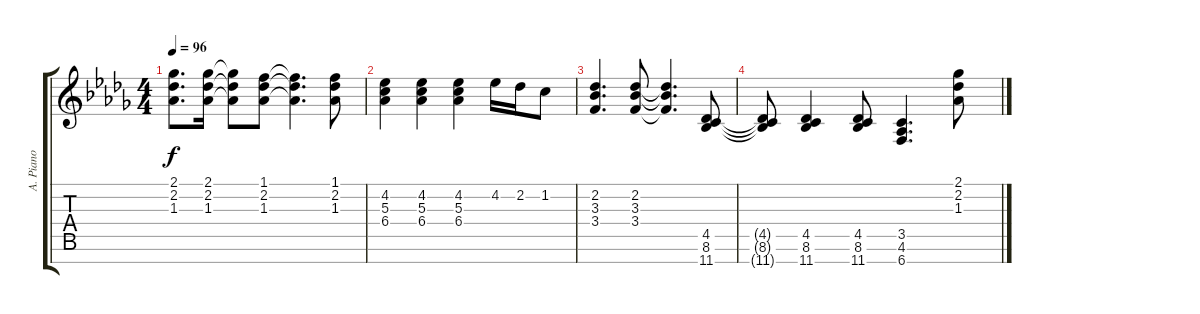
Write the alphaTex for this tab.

\track ("A. Piano" "A. Piano") {instrument acousticgrandpiano}
\staff {score tabs}
\tuning (E5 B4 G4 D4 A3 E3 B2) {hide}
\ts (4 4)
\tempo 96
\clef g2
\ks db
(2.1 2.2 1.3).8{d dy f} (2.1 2.2 1.3).16 (2.1{t} 2.2{t} 1.3{t}).8 (1.1 2.2 1.3).8 (1.1{t} 2.2{t} 1.3{t}).4{d} (1.1 2.2 1.3).8 |
(4.2 5.3 6.4).4 (4.2 5.3 6.4).4 (4.2 5.3 6.4).4 4.2.16 2.2.16 1.2.8 |
(2.2 3.3 3.4).4{d} (2.2 3.3 3.4).8 (2.2{t} 3.3{t} 3.4{t}).4{d} (4.5 8.6 11.7).8 |
(4.5{t} 8.6{t} 11.7{t}).8 (4.5 8.6 11.7).4 (4.5 8.6 11.7).8 (3.5 4.6 6.7).4{d} (2.1 2.2 1.3).8
